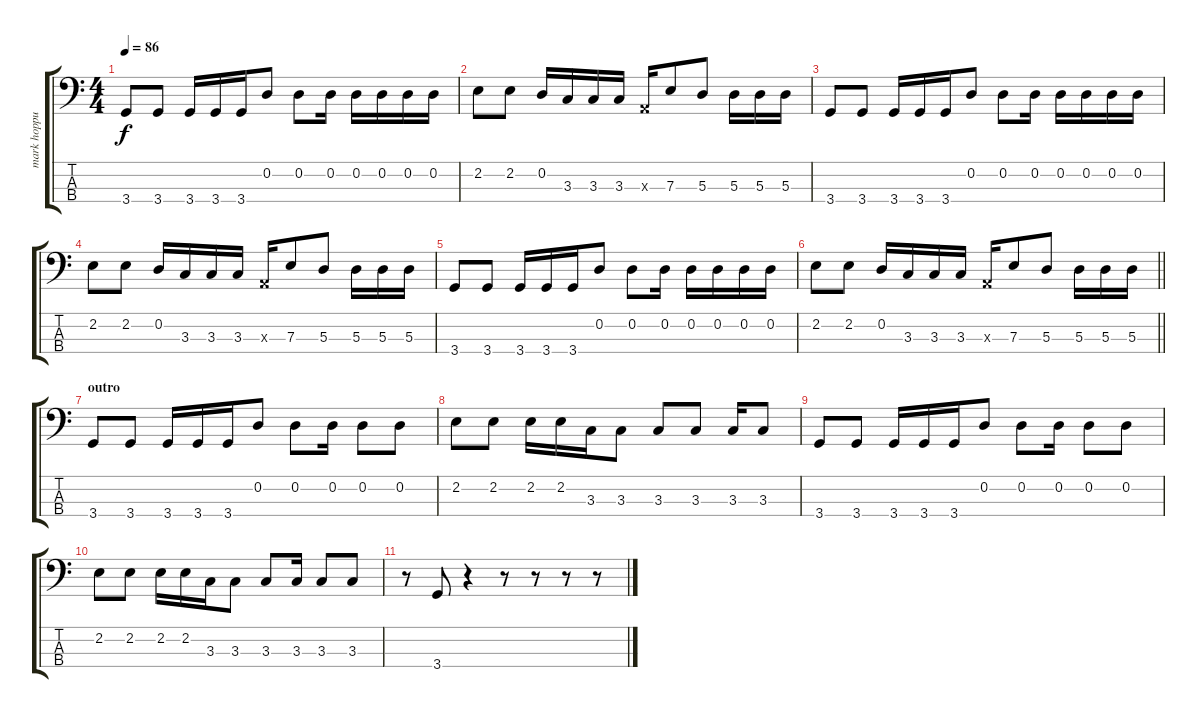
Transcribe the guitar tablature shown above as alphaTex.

\track ("mark hoppus bass" "mark hoppu") {instrument electricbasspick}
\staff {score tabs}
\tuning (G2 D2 A1 E1) {hide}
\ts (4 4)
\tempo 86
\clef f4
\ks c
3.4.8{dy f} 3.4.8 3.4.16 3.4.16 3.4.16 0.2.8 0.2.8 0.2.16 0.2.16 0.2.16 0.2.16 0.2.16 |
2.2.8 2.2.8 0.2.16 3.3.16 3.3.16 3.3.16 0.3{x}.16 7.3.8 5.3.8 5.3.16 5.3.16 5.3.16 |
3.4.8 3.4.8 3.4.16 3.4.16 3.4.16 0.2.8 0.2.8 0.2.16 0.2.16 0.2.16 0.2.16 0.2.16 |
2.2.8 2.2.8 0.2.16 3.3.16 3.3.16 3.3.16 0.3{x}.16 7.3.8 5.3.8 5.3.16 5.3.16 5.3.16 |
3.4.8 3.4.8 3.4.16 3.4.16 3.4.16 0.2.8 0.2.8 0.2.16 0.2.16 0.2.16 0.2.16 0.2.16 |
\barLineRight lightlight
2.2.8 2.2.8 0.2.16 3.3.16 3.3.16 3.3.16 0.3{x}.16 7.3.8 5.3.8 5.3.16 5.3.16 5.3.16 |
\section ("" "outro")
3.4.8 3.4.8 3.4.16 3.4.16 3.4.16 0.2.8 0.2.8 0.2.16 0.2.8 0.2.8 |
2.2.8 2.2.8 2.2.16 2.2.16 3.3.16 3.3.8 3.3.8 3.3.8 3.3.16 3.3.8 |
3.4.8 3.4.8 3.4.16 3.4.16 3.4.16 0.2.8 0.2.8 0.2.16 0.2.8 0.2.8 |
2.2.8 2.2.8 2.2.16 2.2.16 3.3.16 3.3.8 3.3.8 3.3.16 3.3.8 3.3.8 |
r.8 3.4.8 r.4 r.8 r.8 r.8 r.8
